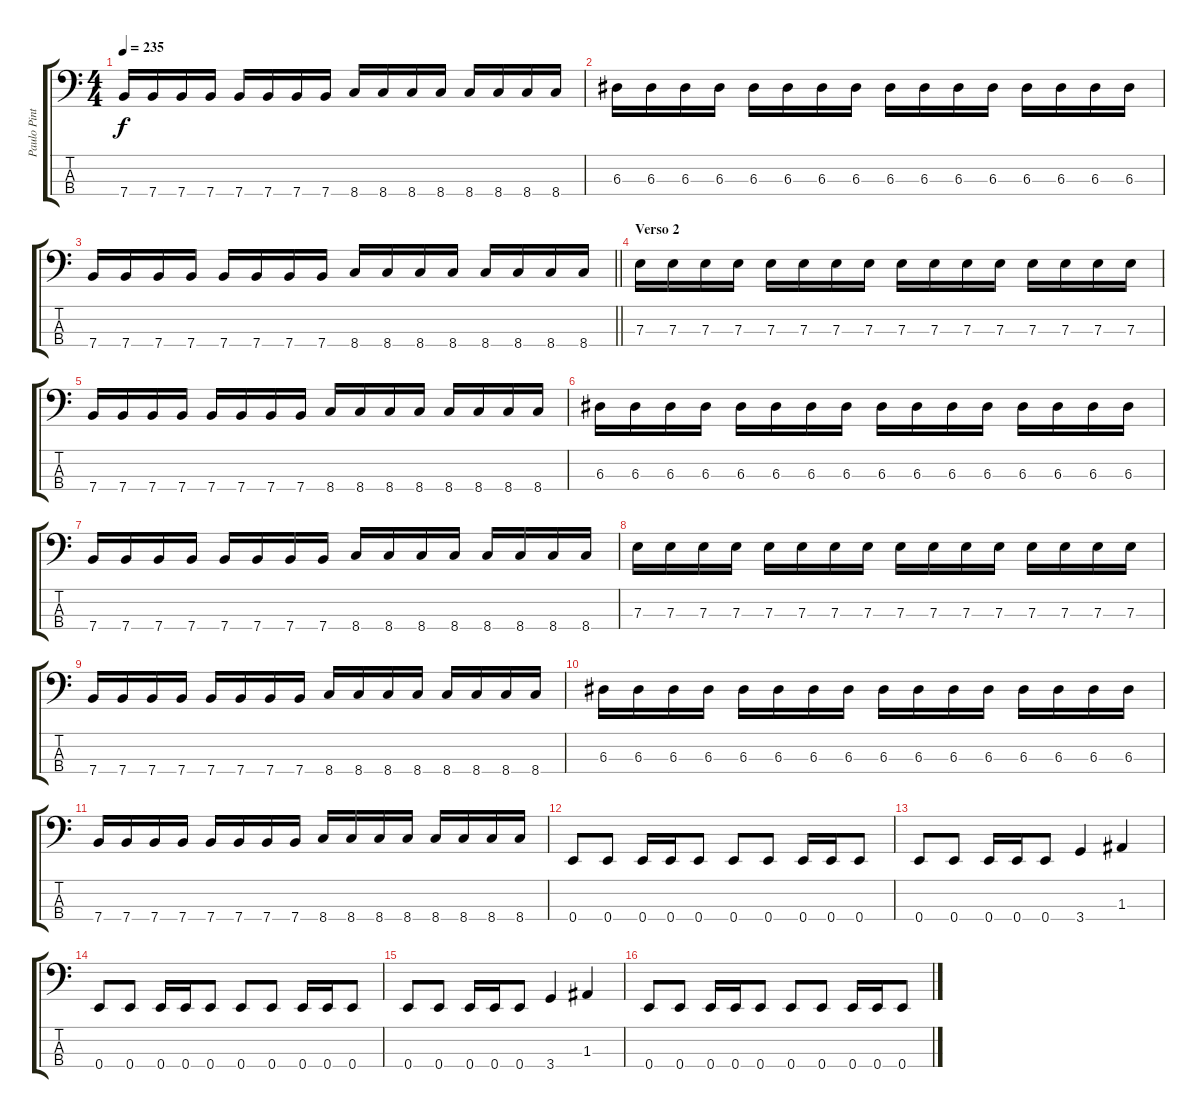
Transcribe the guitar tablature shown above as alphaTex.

\track ("Paulo Pinto" "Paulo Pint") {instrument electricbasspick}
\staff {score tabs}
\tuning (G2 D2 A1 E1) {hide}
\ts (4 4)
\tempo 235
\clef f4
\ks c
7.4.16{dy f} 7.4.16 7.4.16 7.4.16 7.4.16 7.4.16 7.4.16 7.4.16 8.4.16 8.4.16 8.4.16 8.4.16 8.4.16 8.4.16 8.4.16 8.4.16 |
6.3.16 6.3.16 6.3.16 6.3.16 6.3.16 6.3.16 6.3.16 6.3.16 6.3.16 6.3.16 6.3.16 6.3.16 6.3.16 6.3.16 6.3.16 6.3.16 |
\barLineRight lightlight
7.4.16 7.4.16 7.4.16 7.4.16 7.4.16 7.4.16 7.4.16 7.4.16 8.4.16 8.4.16 8.4.16 8.4.16 8.4.16 8.4.16 8.4.16 8.4.16 |
\section ("" "Verso 2")
7.3.16 7.3.16 7.3.16 7.3.16 7.3.16 7.3.16 7.3.16 7.3.16 7.3.16 7.3.16 7.3.16 7.3.16 7.3.16 7.3.16 7.3.16 7.3.16 |
7.4.16 7.4.16 7.4.16 7.4.16 7.4.16 7.4.16 7.4.16 7.4.16 8.4.16 8.4.16 8.4.16 8.4.16 8.4.16 8.4.16 8.4.16 8.4.16 |
6.3.16 6.3.16 6.3.16 6.3.16 6.3.16 6.3.16 6.3.16 6.3.16 6.3.16 6.3.16 6.3.16 6.3.16 6.3.16 6.3.16 6.3.16 6.3.16 |
7.4.16 7.4.16 7.4.16 7.4.16 7.4.16 7.4.16 7.4.16 7.4.16 8.4.16 8.4.16 8.4.16 8.4.16 8.4.16 8.4.16 8.4.16 8.4.16 |
7.3.16 7.3.16 7.3.16 7.3.16 7.3.16 7.3.16 7.3.16 7.3.16 7.3.16 7.3.16 7.3.16 7.3.16 7.3.16 7.3.16 7.3.16 7.3.16 |
7.4.16 7.4.16 7.4.16 7.4.16 7.4.16 7.4.16 7.4.16 7.4.16 8.4.16 8.4.16 8.4.16 8.4.16 8.4.16 8.4.16 8.4.16 8.4.16 |
6.3.16 6.3.16 6.3.16 6.3.16 6.3.16 6.3.16 6.3.16 6.3.16 6.3.16 6.3.16 6.3.16 6.3.16 6.3.16 6.3.16 6.3.16 6.3.16 |
7.4.16 7.4.16 7.4.16 7.4.16 7.4.16 7.4.16 7.4.16 7.4.16 8.4.16 8.4.16 8.4.16 8.4.16 8.4.16 8.4.16 8.4.16 8.4.16 |
0.4.8 0.4.8 0.4.16 0.4.16 0.4.8 0.4.8 0.4.8 0.4.16 0.4.16 0.4.8 |
0.4.8 0.4.8 0.4.16 0.4.16 0.4.8 3.4.4 1.3.4 |
0.4.8 0.4.8 0.4.16 0.4.16 0.4.8 0.4.8 0.4.8 0.4.16 0.4.16 0.4.8 |
0.4.8 0.4.8 0.4.16 0.4.16 0.4.8 3.4.4 1.3.4 |
0.4.8 0.4.8 0.4.16 0.4.16 0.4.8 0.4.8 0.4.8 0.4.16 0.4.16 0.4.8
